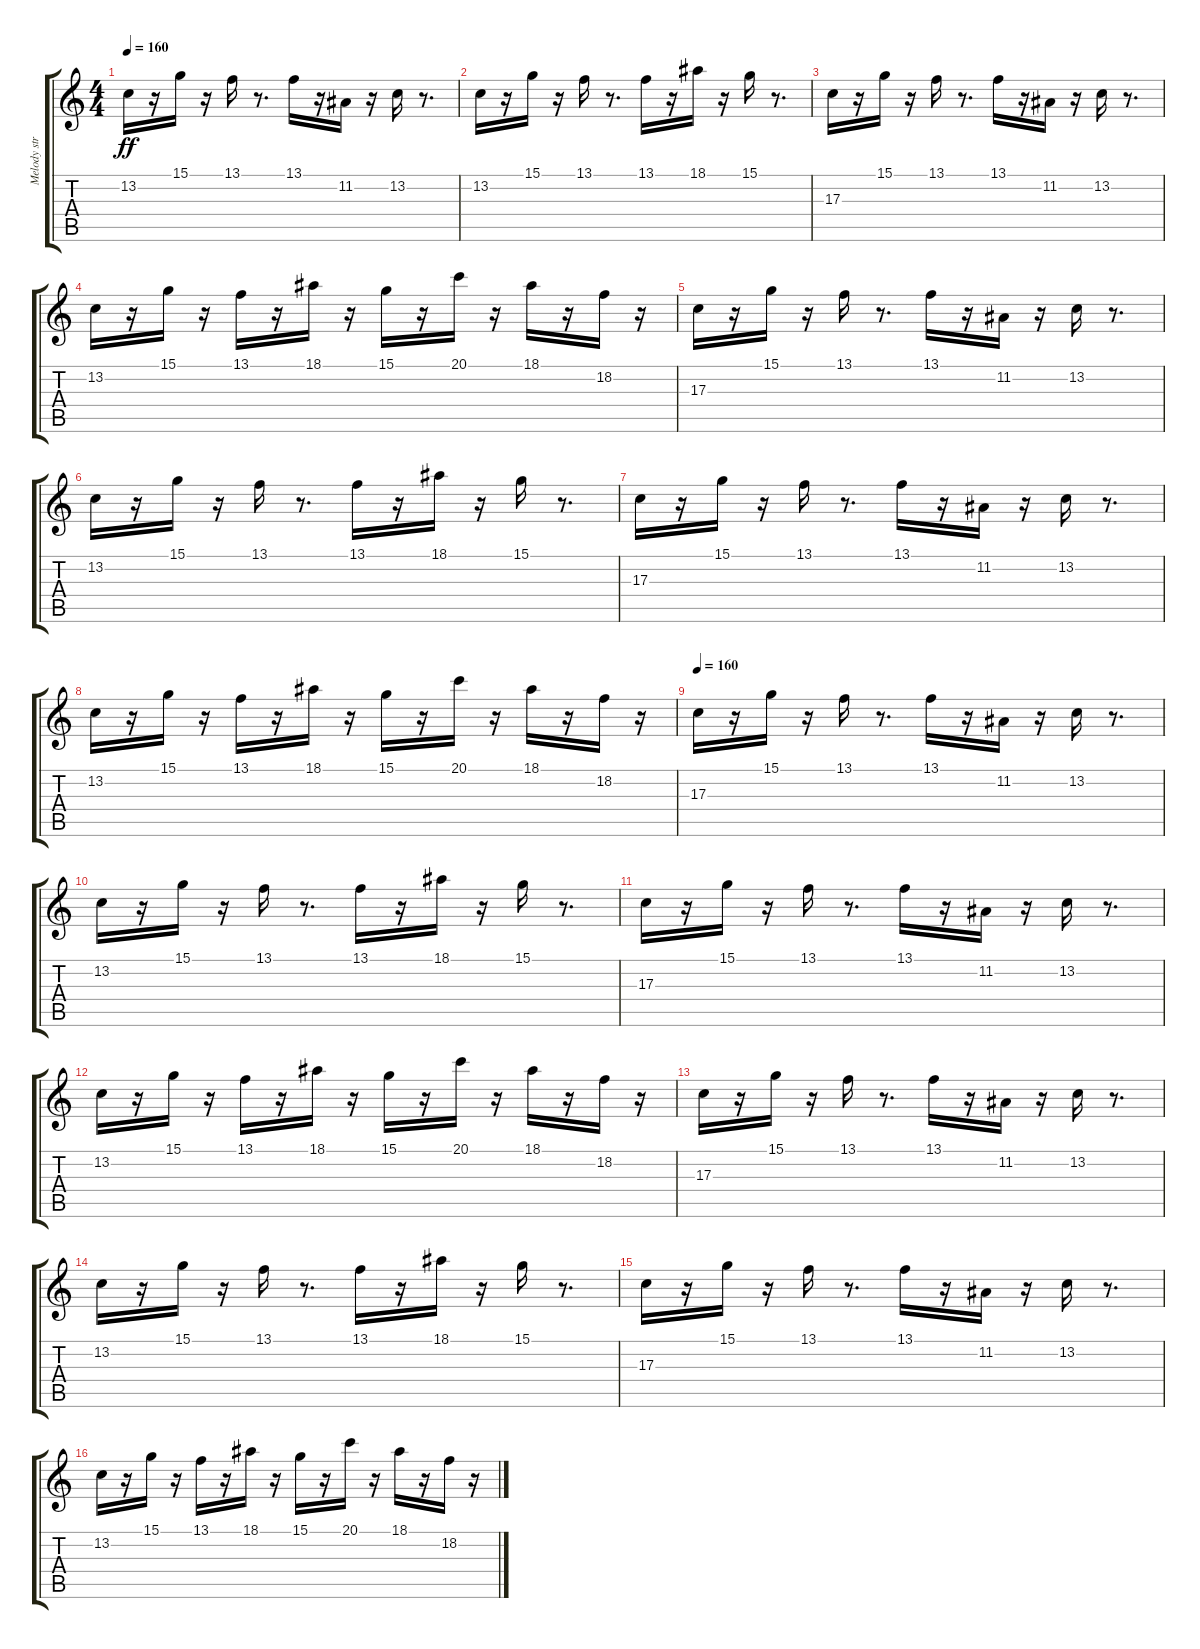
\track ("Melody strings" "Melody str") {instrument stringensemble1}
\staff {score tabs}
\tuning (E4 B3 G3 D3 A2 E2) {hide}
\ts (4 4)
\tempo 160
\clef g2
\ks c
13.2.16{dy ff instrument stringensemble1} r.16 15.1.16 r.16 13.1.16 r.8{d} 13.1.16 r.16 11.2.16 r.16 13.2.16 r.8{d} |
13.2.16 r.16 15.1.16 r.16 13.1.16 r.8{d} 13.1.16 r.16 18.1.16 r.16 15.1.16 r.8{d} |
17.3.16 r.16 15.1.16 r.16 13.1.16 r.8{d} 13.1.16 r.16 11.2.16 r.16 13.2.16 r.8{d} |
13.2.16 r.16 15.1.16 r.16 13.1.16 r.16 18.1.16 r.16 15.1.16 r.16 20.1.16 r.16 18.1.16 r.16 18.2.16 r.16 |
17.3.16 r.16 15.1.16 r.16 13.1.16 r.8{d} 13.1.16 r.16 11.2.16 r.16 13.2.16 r.8{d} |
13.2.16 r.16 15.1.16 r.16 13.1.16 r.8{d} 13.1.16 r.16 18.1.16 r.16 15.1.16 r.8{d} |
17.3.16 r.16 15.1.16 r.16 13.1.16 r.8{d} 13.1.16 r.16 11.2.16 r.16 13.2.16 r.8{d} |
13.2.16 r.16 15.1.16 r.16 13.1.16 r.16 18.1.16 r.16 15.1.16 r.16 20.1.16 r.16 18.1.16 r.16 18.2.16 r.16 |
\tempo 160
17.3.16 r.16 15.1.16 r.16 13.1.16 r.8{d} 13.1.16 r.16 11.2.16 r.16 13.2.16 r.8{d} |
13.2.16 r.16 15.1.16 r.16 13.1.16 r.8{d} 13.1.16 r.16 18.1.16 r.16 15.1.16 r.8{d} |
17.3.16 r.16 15.1.16 r.16 13.1.16 r.8{d} 13.1.16 r.16 11.2.16 r.16 13.2.16 r.8{d} |
13.2.16 r.16 15.1.16 r.16 13.1.16 r.16 18.1.16 r.16 15.1.16 r.16 20.1.16 r.16 18.1.16 r.16 18.2.16 r.16 |
17.3.16 r.16 15.1.16 r.16 13.1.16 r.8{d} 13.1.16 r.16 11.2.16 r.16 13.2.16 r.8{d} |
13.2.16 r.16 15.1.16 r.16 13.1.16 r.8{d} 13.1.16 r.16 18.1.16 r.16 15.1.16 r.8{d} |
17.3.16 r.16 15.1.16 r.16 13.1.16 r.8{d} 13.1.16 r.16 11.2.16 r.16 13.2.16 r.8{d} |
13.2.16 r.16 15.1.16 r.16 13.1.16 r.16 18.1.16 r.16 15.1.16 r.16 20.1.16 r.16 18.1.16 r.16 18.2.16 r.16
